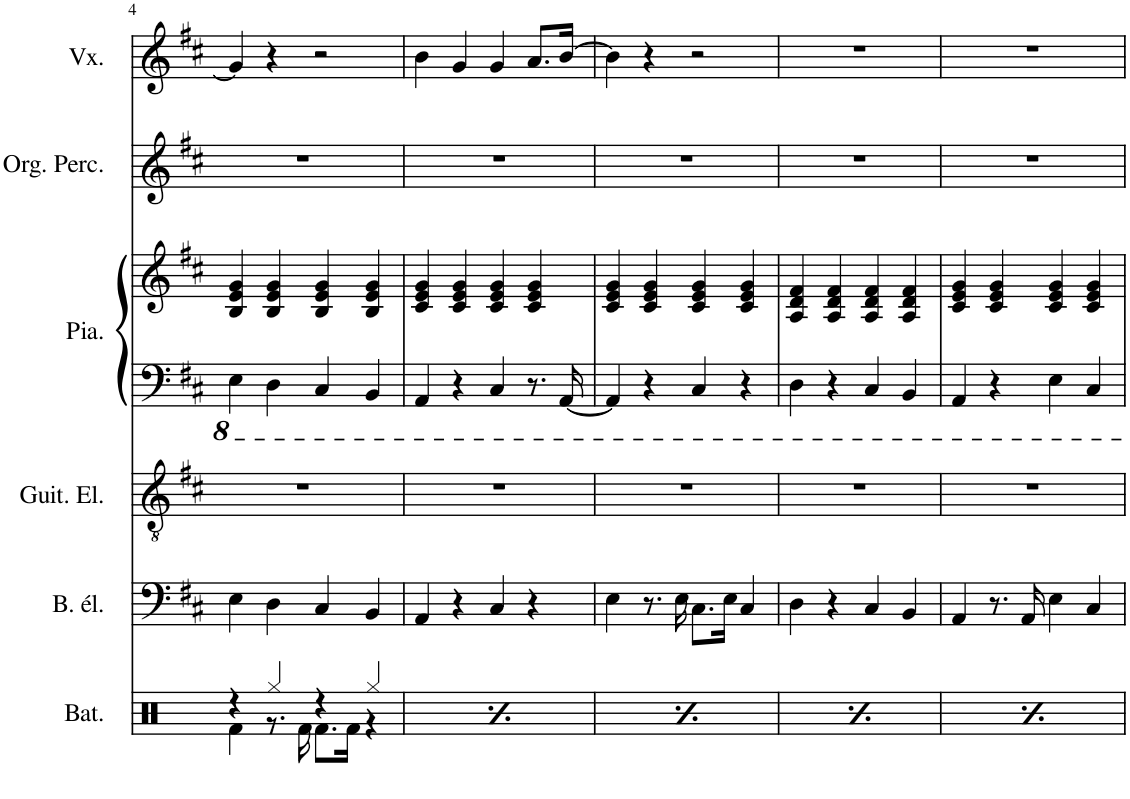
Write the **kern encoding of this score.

**kern	**kern	**kern	**kern	**kern	**kern	**kern
*part6	*part5	*part4	*part3	*part3	*part2	*part1
*staff7	*staff6	*staff5	*staff4	*staff3	*staff2	*staff1
*I"Batterie	*I"Basse électrique	*I"Guitare électrique	*I"Piano	*	*I"Orgue percussif	*I"Voix
*I'Bat.	*I'B. él.	*I'Guit. El.	*I'Pia.	*	*I'Org. Perc.	*I'Vx.
!!LO:PB:g=z
*clefX	*clefF4	*clefGv2	*clefF4	*clefG2	*clefG2	*clefG2
*	*Trd7c12	*	*	*	*	*
*k[]	*k[f#c#]	*k[f#c#]	*k[f#c#]	*k[f#c#]	*k[f#c#]	*k[f#c#]
*M2/2	*M2/2	*M2/2	*M2/2	*M2/2	*M2/2	*M2/2
*met(c|)	*met(c|)	*met(c|)	*met(c|)	*met(c|)	*met(c|)	*met(c|)
=4	=4	=4	=4	=4	=4	=4
*^	*	*	*	*	*	*
4r	4Rf\	4E\	1r	4EE\	4B/ 4e/ 4g/	1r	4g/]
4Rgg/	8.r	4D\	.	4DD\	4B/ 4e/ 4g/	.	4r
.	16Rf\	.	.	.	.	.	.
4r	8.Rf\L	4C#/	.	4CC#/	4B/ 4e/ 4g/	.	2r
.	16Rf\Jk	.	.	.	.	.	.
4Rgg/	4r	4BB/	.	4BBB/	4B/ 4e/ 4g/	.	.
=5	=5	=5	=5	=5	=5	=5	=5
4r	4Rf\	4AA/	1r	4AAA/	4c#/ 4e/ 4g/	1r	4b\
4Rgg/	8.r	4r	.	4r	4c#/ 4e/ 4g/	.	4g/
.	16Rf\	.	.	.	.	.	.
4r	8.Rf\L	4C#/	.	4CC#/	4c#/ 4e/ 4g/	.	4g/
.	16Rf\Jk	.	.	.	.	.	.
4Rgg/	4r	4r	.	8.r	4c#/ 4e/ 4g/	.	8.a/L
.	.	.	.	[16AAA/	.	.	[16b/Jk
=6	=6	=6	=6	=6	=6	=6	=6
4r	4Rf\	4E\	1r	4AAA/]	4c#/ 4e/ 4g/	1r	4b\]
4Rgg/	8.r	8.r	.	4r	4c#/ 4e/ 4g/	.	4r
.	16Rf\	16E\	.	.	.	.	.
4r	8.Rf\L	8.C#\L	.	4CC#/	4c#/ 4e/ 4g/	.	2r
.	16Rf\Jk	16E\Jk	.	.	.	.	.
4Rgg/	4r	4C#/	.	4r	4c#/ 4e/ 4g/	.	.
=7	=7	=7	=7	=7	=7	=7	=7
4r	4Rf\	4D\	1r	4DD\	4A/ 4d/ 4f#/	1r	1r
4Rgg/	8.r	4r	.	4r	4A/ 4d/ 4f#/	.	.
.	16Rf\	.	.	.	.	.	.
4r	8.Rf\L	4C#/	.	4CC#/	4A/ 4d/ 4f#/	.	.
.	16Rf\Jk	.	.	.	.	.	.
4Rgg/	4r	4BB/	.	4BBB/	4A/ 4d/ 4f#/	.	.
=8	=8	=8	=8	=8	=8	=8	=8
4r	4Rf\	4AA/	1r	4AAA/	4c#/ 4e/ 4g/	1r	1r
4Rgg/	8.r	8.r	.	4r	4c#/ 4e/ 4g/	.	.
.	16Rf\	16AA/	.	.	.	.	.
4r	8.Rf\L	4E\	.	4EE\	4c#/ 4e/ 4g/	.	.
.	16Rf\Jk	.	.	.	.	.	.
4Rgg/	4r	4C#/	.	4CC#/	4c#/ 4e/ 4g/	.	.
*v	*v	*	*	*	*	*	*
=	=	=	=	=	=	=
*-	*-	*-	*-	*-	*-	*-
